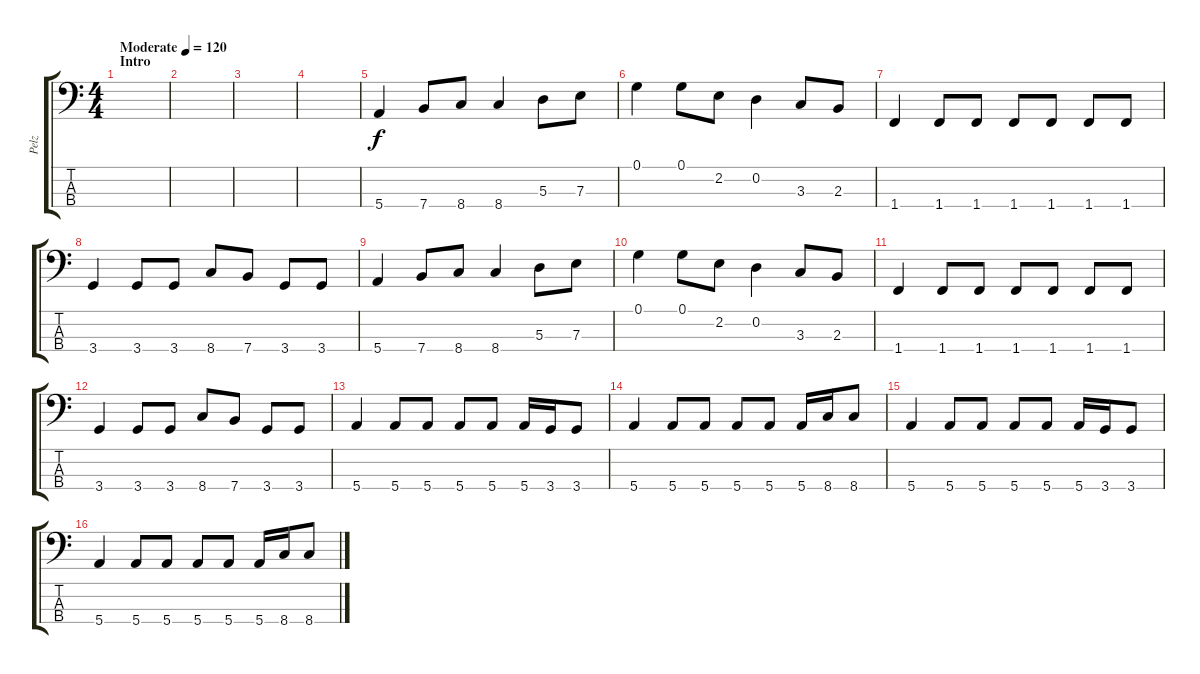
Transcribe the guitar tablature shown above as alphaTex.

\track ("Pelz" "Pelz") {instrument electricbasspick}
\staff {score tabs}
\tuning (G2 D2 A1 E1) {hide}
\ts (4 4)
\section ("" "Intro")
\tempo (120 "Moderate")
\clef f4
\ks c
|
|
|
|
5.4.4 7.4.8 8.4.8 8.4.4 5.3.8 7.3.8 |
0.1.4 0.1.8 2.2.8 0.2.4 3.3.8 2.3.8 |
1.4.4 1.4.8 1.4.8 1.4.8 1.4.8 1.4.8 1.4.8 |
3.4.4 3.4.8 3.4.8 8.4.8 7.4.8 3.4.8 3.4.8 |
5.4.4 7.4.8 8.4.8 8.4.4 5.3.8 7.3.8 |
0.1.4 0.1.8 2.2.8 0.2.4 3.3.8 2.3.8 |
1.4.4 1.4.8 1.4.8 1.4.8 1.4.8 1.4.8 1.4.8 |
3.4.4 3.4.8 3.4.8 8.4.8 7.4.8 3.4.8 3.4.8 |
5.4.4 5.4.8 5.4.8 5.4.8 5.4.8 5.4.16 3.4.16 3.4.8 |
5.4.4 5.4.8 5.4.8 5.4.8 5.4.8 5.4.16 8.4.16 8.4.8 |
5.4.4 5.4.8 5.4.8 5.4.8 5.4.8 5.4.16 3.4.16 3.4.8 |
5.4.4 5.4.8 5.4.8 5.4.8 5.4.8 5.4.16 8.4.16 8.4.8
